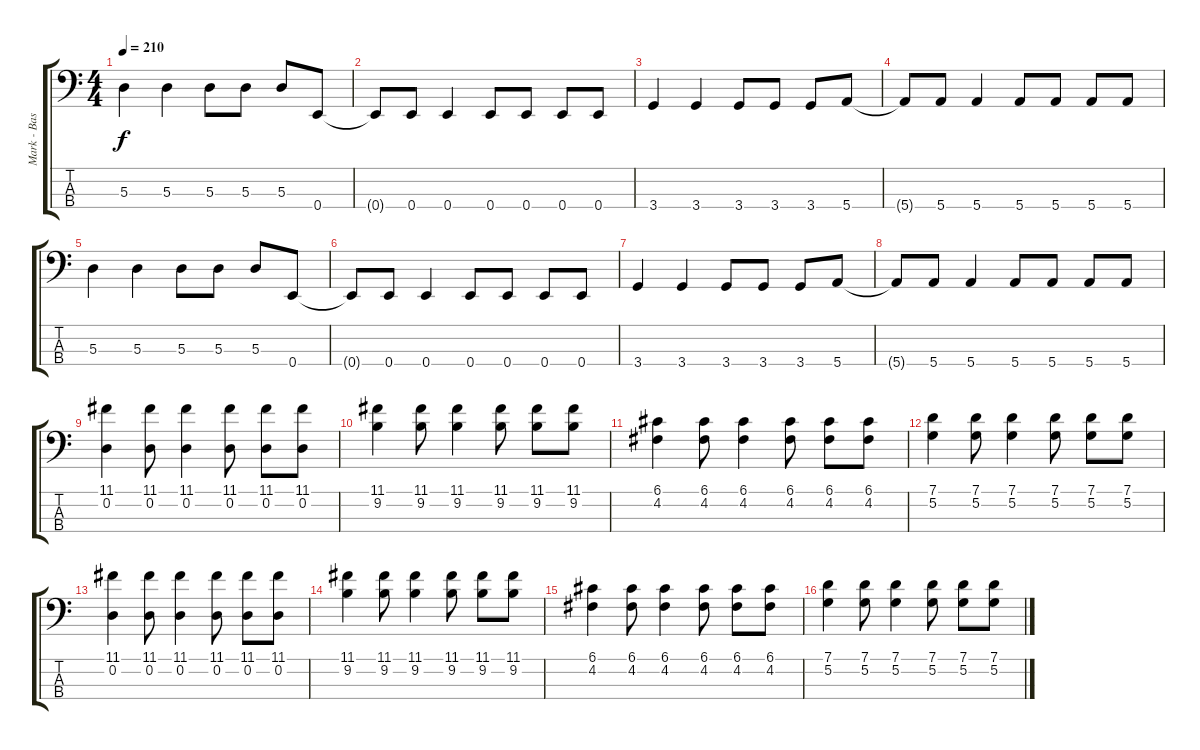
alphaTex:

\track ("Mark - Bass Right" "Mark - Bas") {instrument electricbasspick}
\staff {score tabs}
\tuning (G2 D2 A1 E1) {hide}
\ts (4 4)
\tempo 210
\clef f4
\ks c
5.3.4{dy f} 5.3.4 5.3.8 5.3.8 5.3.8 0.4.8 |
0.4{t}.8 0.4.8 0.4.4 0.4.8 0.4.8 0.4.8 0.4.8 |
3.4.4 3.4.4 3.4.8 3.4.8 3.4.8 5.4.8 |
5.4{t}.8 5.4.8 5.4.4 5.4.8 5.4.8 5.4.8 5.4.8 |
5.3.4 5.3.4 5.3.8 5.3.8 5.3.8 0.4.8 |
0.4{t}.8 0.4.8 0.4.4 0.4.8 0.4.8 0.4.8 0.4.8 |
3.4.4 3.4.4 3.4.8 3.4.8 3.4.8 5.4.8 |
5.4{t}.8 5.4.8 5.4.4 5.4.8 5.4.8 5.4.8 5.4.8 |
(11.1 0.2).4 (11.1 0.2).8 (11.1 0.2).4 (11.1 0.2).8 (11.1 0.2).8 (11.1 0.2).8 |
(11.1 9.2).4 (11.1 9.2).8 (11.1 9.2).4 (11.1 9.2).8 (11.1 9.2).8 (11.1 9.2).8 |
(6.1 4.2).4 (6.1 4.2).8 (6.1 4.2).4 (6.1 4.2).8 (6.1 4.2).8 (6.1 4.2).8 |
(7.1 5.2).4 (7.1 5.2).8 (7.1 5.2).4 (7.1 5.2).8 (7.1 5.2).8 (7.1 5.2).8 |
(11.1 0.2).4 (11.1 0.2).8 (11.1 0.2).4 (11.1 0.2).8 (11.1 0.2).8 (11.1 0.2).8 |
(11.1 9.2).4 (11.1 9.2).8 (11.1 9.2).4 (11.1 9.2).8 (11.1 9.2).8 (11.1 9.2).8 |
(6.1 4.2).4 (6.1 4.2).8 (6.1 4.2).4 (6.1 4.2).8 (6.1 4.2).8 (6.1 4.2).8 |
(7.1 5.2).4 (7.1 5.2).8 (7.1 5.2).4 (7.1 5.2).8 (7.1 5.2).8 (7.1 5.2).8
